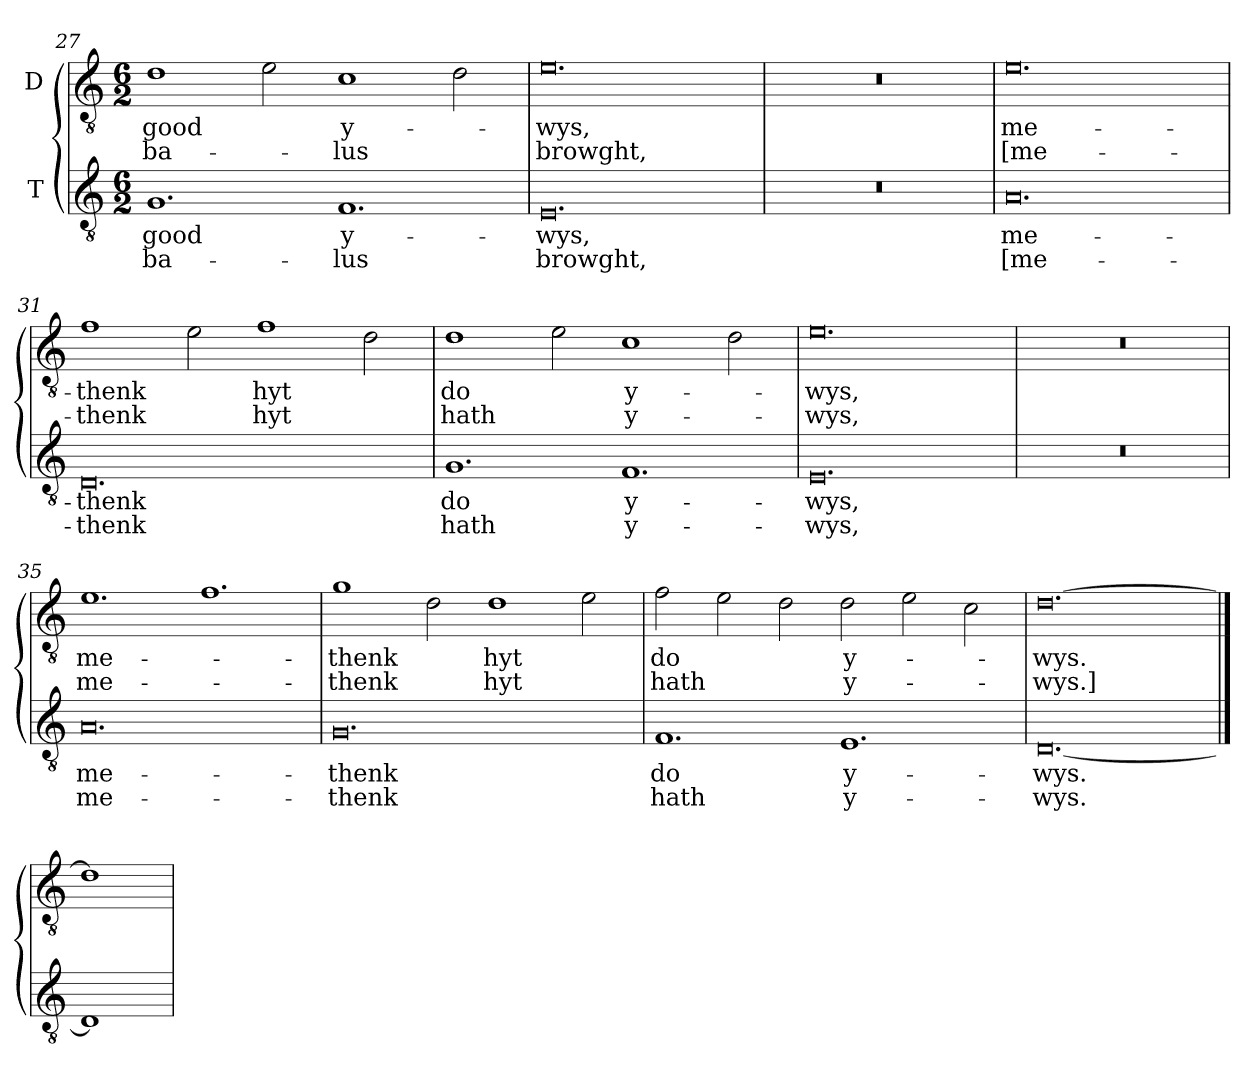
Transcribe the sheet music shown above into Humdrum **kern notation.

**kern	**text	**text	**kern	**text	**text
*part2	*part2	*part2	*part1	*part1	*part1
*staff2	*staff2	*staff2	*staff1	*staff1	*staff1
*I"T	*	*	*I"D	*	*
*clefGv2	*	*	*clefGv2	*	*
*ITrd7c12	*	*	*ITrd7c12	*	*
*k[]	*	*	*k[]	*	*
*C:	*	*	*C:	*	*
*M6/2	*	*	*M6/2	*	*
=27	=27	=27	=27	=27	=27
!	!LO:LY:b:color=#000000	!LO:LY:b:color=#000000	!	!	!
!	!	!	!	!LO:LY:b:color=#000000	!LO:LY:b:color=#000000
1.GGi/	good	ba-	1Di\	good	ba-
.	.	.	2Ei\	.	.
!	!LO:LY:b:color=#000000	!LO:LY:b:color=#000000	!	!	!
!	!	!	!	!LO:LY:b:color=#000000	!LO:LY:b:color=#000000
1.FFi/	y-	-lus	1Ci\	y-	-lus
.	.	.	2Di\	.	.
=28	=28	=28	=28	=28	=28
!	!LO:LY:b:color=#000000	!LO:LY:b:color=#000000	!	!	!
!	!	!	!	!LO:LY:b:color=#000000	!LO:LY:b:color=#000000
0.EEi/	-wys,	browght,	0.Ei\	-wys,	browght,
=29	=29	=29	=29	=29	=29
0.r	.	.	0.r	.	.
!!LO:LB:g=z
=30	=30	=30	=30	=30	=30
!	!LO:LY:b:color=#000000	!LO:LY:b:color=#000000	!	!	!
!	!	!	!	!LO:LY:b:color=#000000	!LO:LY:b:color=#000000
0.AAi/	me-	[me-	0.Ei\	me-	[me-
=31	=31	=31	=31	=31	=31
!	!LO:LY:b:color=#000000	!LO:LY:b:color=#000000	!	!	!
!	!	!	!	!LO:LY:b:color=#000000	!LO:LY:b:color=#000000
0.DDi/	-thenk	-thenk	1Fi\	-thenk	-thenk
.	.	.	2Ei\	.	.
!	!	!	!	!LO:LY:b:color=#000000	!LO:LY:b:color=#000000
.	.	.	1Fi\	hyt	hyt
.	.	.	2Di\	.	.
=32	=32	=32	=32	=32	=32
!	!LO:LY:b:color=#000000	!LO:LY:b:color=#000000	!	!	!
!	!	!	!	!LO:LY:b:color=#000000	!LO:LY:b:color=#000000
1.GGi/	do	hath	1Di\	do	hath
.	.	.	2Ei\	.	.
!	!LO:LY:b:color=#000000	!LO:LY:b:color=#000000	!	!	!
!	!	!	!	!LO:LY:b:color=#000000	!LO:LY:b:color=#000000
1.FFi/	y-	y-	1Ci\	y-	y-
.	.	.	2Di\	.	.
=33	=33	=33	=33	=33	=33
!	!LO:LY:b:color=#000000	!LO:LY:b:color=#000000	!	!	!
!	!	!	!	!LO:LY:b:color=#000000	!LO:LY:b:color=#000000
0.EEi/	-wys,	-wys,	0.Ei\	-wys,	-wys,
=34	=34	=34	=34	=34	=34
0.r	.	.	0.r	.	.
!!LO:LB:g=z
=35	=35	=35	=35	=35	=35
!	!LO:LY:b:color=#000000	!LO:LY:b:color=#000000	!	!	!
!	!	!	!	!LO:LY:b:color=#000000	!LO:LY:b:color=#000000
0.AAi/	me-	me-	1.Ei\	me-	me-
.	.	.	1.Fi\	.	.
=36	=36	=36	=36	=36	=36
!	!LO:LY:b:color=#000000	!LO:LY:b:color=#000000	!	!	!
!	!	!	!	!LO:LY:b:color=#000000	!LO:LY:b:color=#000000
0.GGi/	-thenk	-thenk	1Gi\	-thenk	-thenk
.	.	.	2Di\	.	.
!	!	!	!	!LO:LY:b:color=#000000	!LO:LY:b:color=#000000
.	.	.	1Di\	hyt	hyt
.	.	.	2Ei\	.	.
=37	=37	=37	=37	=37	=37
!	!LO:LY:b:color=#000000	!LO:LY:b:color=#000000	!	!	!
!	!	!	!	!LO:LY:b:color=#000000	!LO:LY:b:color=#000000
1.FFi/	do	hath	2Fi\	do	hath
.	.	.	2Ei\	.	.
.	.	.	2Di\	.	.
!	!LO:LY:b:color=#000000	!LO:LY:b:color=#000000	!	!	!
!	!	!	!	!LO:LY:b:color=#000000	!LO:LY:b:color=#000000
1.EEi/	y-	y-	2Di\	y-	y-
.	.	.	2Ei\	.	.
.	.	.	2Ci\	.	.
=38	=38	=38	=38	=38	=38
!	!LO:LY:b:color=#000000	!LO:LY:b:color=#000000	!	!	!
!	!	!	!	!LO:LY:b:color=#000000	!LO:LY:b:color=#000000
[0.DDi/	-wys.	-wys.	[0.Di\	-wys.	-wys.]
==39	==39	==39	==39	==39	==39
1DDi/]	.	.	1Di\]	.	.
=	=	=	=	=	=
*-	*-	*-	*-	*-	*-
